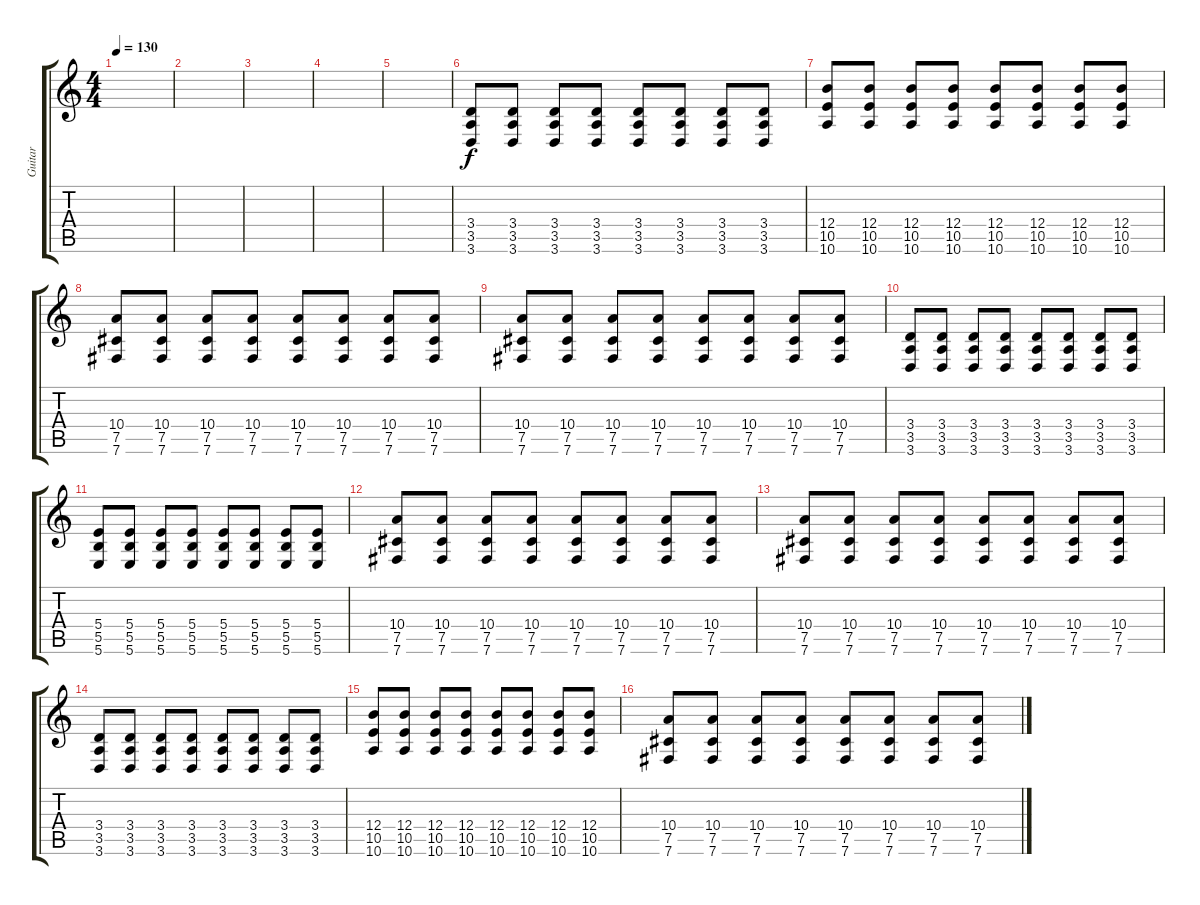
\track ("Guitar" "Guitar") {instrument distortionguitar}
\staff {score tabs}
\tuning (Db4 Ab3 E3 B2 Gb2 B1) {hide}
\ts (4 4)
\tempo 130
\clef g2
\ks c
|
|
|
|
|
(3.4 3.5 3.6).8{instrument distortionguitar} (3.4 3.5 3.6).8 (3.4 3.5 3.6).8 (3.4 3.5 3.6).8 (3.4 3.5 3.6).8 (3.4 3.5 3.6).8 (3.4 3.5 3.6).8 (3.4 3.5 3.6).8 |
(12.4 10.5 10.6).8 (12.4 10.5 10.6).8 (12.4 10.5 10.6).8 (12.4 10.5 10.6).8 (12.4 10.5 10.6).8 (12.4 10.5 10.6).8 (12.4 10.5 10.6).8 (12.4 10.5 10.6).8 |
(10.4 7.5 7.6).8 (10.4 7.5 7.6).8 (10.4 7.5 7.6).8 (10.4 7.5 7.6).8 (10.4 7.5 7.6).8 (10.4 7.5 7.6).8 (10.4 7.5 7.6).8 (10.4 7.5 7.6).8 |
(10.4 7.5 7.6).8 (10.4 7.5 7.6).8 (10.4 7.5 7.6).8 (10.4 7.5 7.6).8 (10.4 7.5 7.6).8 (10.4 7.5 7.6).8 (10.4 7.5 7.6).8 (10.4 7.5 7.6).8 |
(3.4 3.5 3.6).8 (3.4 3.5 3.6).8 (3.4 3.5 3.6).8 (3.4 3.5 3.6).8 (3.4 3.5 3.6).8 (3.4 3.5 3.6).8 (3.4 3.5 3.6).8 (3.4 3.5 3.6).8 |
(5.4 5.5 5.6).8 (5.4 5.5 5.6).8 (5.4 5.5 5.6).8 (5.4 5.5 5.6).8 (5.4 5.5 5.6).8 (5.4 5.5 5.6).8 (5.4 5.5 5.6).8 (5.4 5.5 5.6).8 |
(10.4 7.5 7.6).8 (10.4 7.5 7.6).8 (10.4 7.5 7.6).8 (10.4 7.5 7.6).8 (10.4 7.5 7.6).8 (10.4 7.5 7.6).8 (10.4 7.5 7.6).8 (10.4 7.5 7.6).8 |
(10.4 7.5 7.6).8 (10.4 7.5 7.6).8 (10.4 7.5 7.6).8 (10.4 7.5 7.6).8 (10.4 7.5 7.6).8 (10.4 7.5 7.6).8 (10.4 7.5 7.6).8 (10.4 7.5 7.6).8 |
(3.4 3.5 3.6).8 (3.4 3.5 3.6).8 (3.4 3.5 3.6).8 (3.4 3.5 3.6).8 (3.4 3.5 3.6).8 (3.4 3.5 3.6).8 (3.4 3.5 3.6).8 (3.4 3.5 3.6).8 |
(12.4 10.5 10.6).8 (12.4 10.5 10.6).8 (12.4 10.5 10.6).8 (12.4 10.5 10.6).8 (12.4 10.5 10.6).8 (12.4 10.5 10.6).8 (12.4 10.5 10.6).8 (12.4 10.5 10.6).8 |
(10.4 7.5 7.6).8 (10.4 7.5 7.6).8 (10.4 7.5 7.6).8 (10.4 7.5 7.6).8 (10.4 7.5 7.6).8 (10.4 7.5 7.6).8 (10.4 7.5 7.6).8 (10.4 7.5 7.6).8
